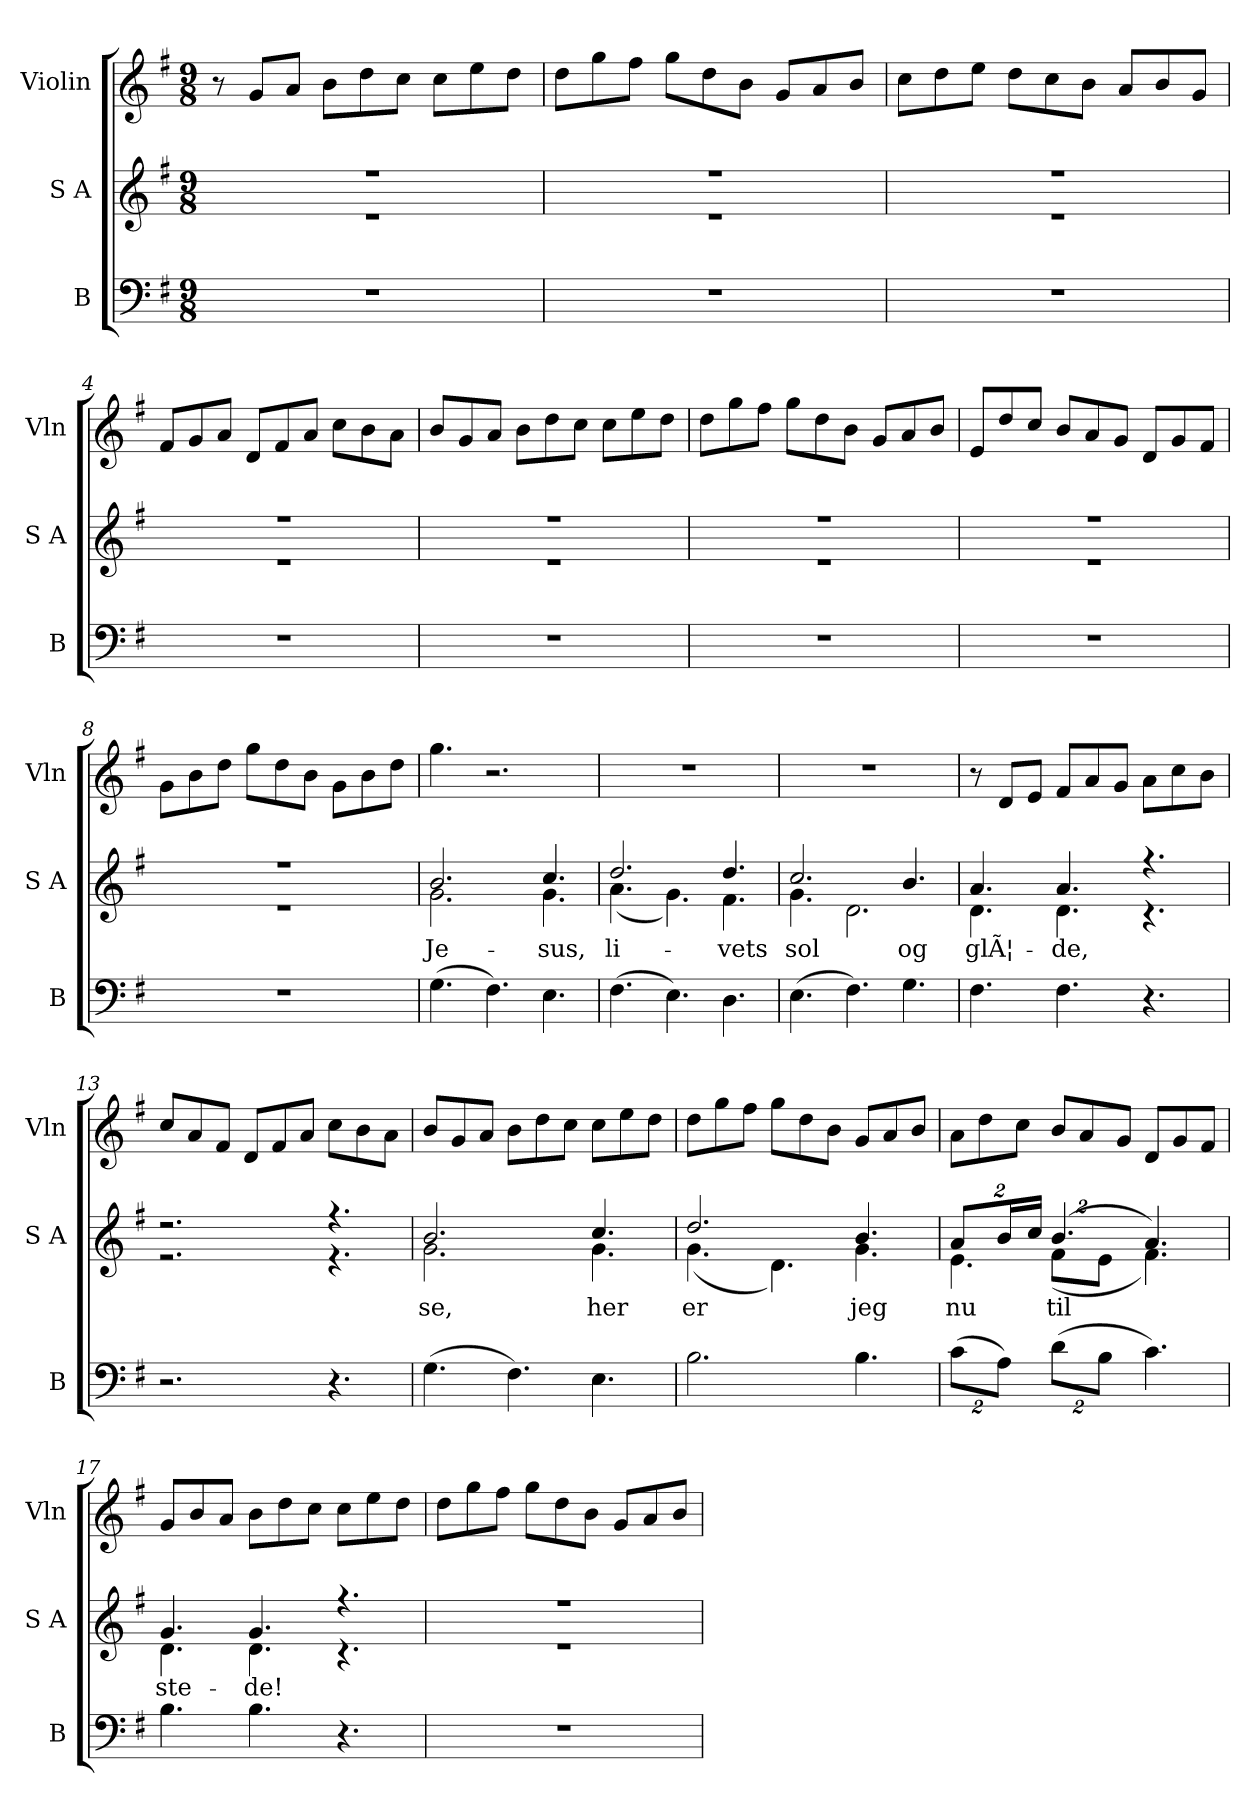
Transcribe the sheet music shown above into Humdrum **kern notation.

**kern	**kern	**text	**kern
*part3	*part2	*part2	*part1
*staff3	*staff2	*staff2	*staff1
*I"B	*I"S A	*	*I"Violin
*I'B	*I'S A	*	*I'Vln
*	*	*	*stria5
*clefF4	*clefG2	*	*clefG2
*k[f#]	*k[f#]	*	*k[f#]
*M9/8	*M9/8	*	*M9/8
=1	=1	=1	=1
*	*^	*	*
8%9r	8%9r	8%9r	.	8r
.	.	.	.	8g/L
.	.	.	.	8a/J
.	.	.	.	8b\L
.	.	.	.	8dd\
.	.	.	.	8cc\J
.	.	.	.	8cc\L
.	.	.	.	8ee\
.	.	.	.	8dd\J
=2	=2	=2	=2	=2
8%9r	8%9r	8%9r	.	8dd\L
.	.	.	.	8gg\
.	.	.	.	8ff#\J
.	.	.	.	8gg\L
.	.	.	.	8dd\
.	.	.	.	8b\J
.	.	.	.	8g/L
.	.	.	.	8a/
.	.	.	.	8b/J
=3	=3	=3	=3	=3
8%9r	8%9r	8%9r	.	8cc\L
.	.	.	.	8dd\
.	.	.	.	8ee\J
.	.	.	.	8dd\L
.	.	.	.	8cc\
.	.	.	.	8b\J
.	.	.	.	8a/L
.	.	.	.	8b/
.	.	.	.	8g/J
=4	=4	=4	=4	=4
8%9r	8%9r	8%9r	.	8f#/L
.	.	.	.	8g/
.	.	.	.	8a/J
.	.	.	.	8d/L
.	.	.	.	8f#/
.	.	.	.	8a/J
.	.	.	.	8cc\L
.	.	.	.	8b\
.	.	.	.	8a\J
=5	=5	=5	=5	=5
8%9r	8%9r	8%9r	.	8b/L
.	.	.	.	8g/
.	.	.	.	8a/J
.	.	.	.	8b\L
.	.	.	.	8dd\
.	.	.	.	8cc\J
.	.	.	.	8cc\L
.	.	.	.	8ee\
.	.	.	.	8dd\J
!!LO:LB:g=z
=6	=6	=6	=6	=6
8%9r	8%9r	8%9r	.	8dd\L
.	.	.	.	8gg\
.	.	.	.	8ff#\J
.	.	.	.	8gg\L
.	.	.	.	8dd\
.	.	.	.	8b\J
.	.	.	.	8g/L
.	.	.	.	8a/
.	.	.	.	8b/J
=7	=7	=7	=7	=7
8%9r	8%9r	8%9r	.	8e/L
.	.	.	.	8dd/
.	.	.	.	8cc/J
.	.	.	.	8b/L
.	.	.	.	8a/
.	.	.	.	8g/J
.	.	.	.	8d/L
.	.	.	.	8g/
.	.	.	.	8f#/J
=8	=8	=8	=8	=8
8%9r	8%9r	8%9r	.	8g\L
.	.	.	.	8b\
.	.	.	.	8dd\J
.	.	.	.	8gg\L
.	.	.	.	8dd\
.	.	.	.	8b\J
.	.	.	.	8g\L
.	.	.	.	8b\
.	.	.	.	8dd\J
!!LO:LB:g=z
=9	=9	=9	=9	=9
!	!	!	!LO:LY:b	!
(4.G\	2.b/	2.g\	Je-	4.gg\
4.F#\)	.	.	.	2.r
!	!	!	!LO:LY:b	!
4.E\	4.cc/	4.g\	-sus,	.
=10	=10	=10	=10	=10
!	!	!	!LO:LY:b	!
(4.F#\	2.dd/	(4.a\	li-	8%9r
4.E\)	.	4.g\)	.	.
!	!	!	!LO:LY:b	!
4.D\	4.dd/	4.f#\	-vets	.
=11	=11	=11	=11	=11
!	!	!	!LO:LY:b	!
(4.E\	2.cc/	4.g\	sol	8%9r
4.F#\)	.	2.d\	.	.
!	!	!	!LO:LY:b	!
4.G\	4.b/	.	og	.
=12	=12	=12	=12	=12
!	!	!	!LO:LY:b	!
4.F#\	4.a/	4.d\	glÃ¦-	8r
.	.	.	.	8d/L
.	.	.	.	8e/J
!	!	!	!LO:LY:b	!
4.F#\	4.a/	4.d\	-de,	8f#/L
.	.	.	.	8a/
.	.	.	.	8g/J
4.r	4.r	4.r	.	8a\L
.	.	.	.	8cc\
.	.	.	.	8b\J
=13	=13	=13	=13	=13
2.r	2.r	2.r	.	8cc/L
.	.	.	.	8a/
.	.	.	.	8f#/J
.	.	.	.	8d/L
.	.	.	.	8f#/
.	.	.	.	8a/J
4.r	4.r	4.r	.	8cc\L
.	.	.	.	8b\
.	.	.	.	8a\J
=14	=14	=14	=14	=14
!	!	!	!LO:LY:b	!
(4.G\	2.b/	2.g\	se,	8b/L
.	.	.	.	8g/
.	.	.	.	8a/J
4.F#\)	.	.	.	8b\L
.	.	.	.	8dd\
.	.	.	.	8cc\J
!	!	!	!LO:LY:b	!
4.E\	4.cc/	4.g\	her	8cc\L
.	.	.	.	8ee\
.	.	.	.	8dd\J
!!LO:LB:g=z
=15	=15	=15	=15	=15
!	!	!	!LO:LY:b	!
2.B\	2.dd/	(4.g\	er	8dd\L
.	.	.	.	8gg\
.	.	.	.	8ff#\J
.	.	4.d\)	.	8gg\L
.	.	.	.	8dd\
.	.	.	.	8b\J
!	!	!	!LO:LY:b	!
4.B\	4.b/	4.g\	jeg	8g/L
.	.	.	.	8a/
.	.	.	.	8b/J
=16	=16	=16	=16	=16
*Xbrackettup	*Xbrackettup	*	*	*
!	!	!	!LO:LY:b	!
(16%3c\L	16%3a/L	4.e\	nu	8a\L
.	.	.	.	8dd\
16%3A\J)	32%3b/L	.	.	.
.	.	.	.	8cc\J
.	32%3cc/JJ	.	.	.
!	!	!	!LO:LY:b	!
(16%3d\L	(4.b/	(16%3f#\L	til	8b/L
.	.	.	.	8a/
16%3B\J	.	16%3e\J	.	.
.	.	.	.	8g/J
4.c\)	4.a/)	4.f#\)	.	8d/L
.	.	.	.	8g/
.	.	.	.	8f#/J
=17	=17	=17	=17	=17
!	!	!	!LO:LY:b	!
4.B\	4.g/	4.d\	ste-	8g/L
.	.	.	.	8b/
.	.	.	.	8a/J
!	!	!	!LO:LY:b	!
4.B\	4.g/	4.d\	-de!	8b\L
.	.	.	.	8dd\
.	.	.	.	8cc\J
4.r	4.r	4.r	.	8cc\L
.	.	.	.	8ee\
.	.	.	.	8dd\J
=18	=18	=18	=18	=18
8%9r	8%9r	8%9r	.	8dd\L
.	.	.	.	8gg\
.	.	.	.	8ff#\J
.	.	.	.	8gg\L
.	.	.	.	8dd\
.	.	.	.	8b\J
.	.	.	.	8g/L
.	.	.	.	8a/
.	.	.	.	8b/J
*	*v	*v	*	*
=	=	=	=
*-	*-	*-	*-
